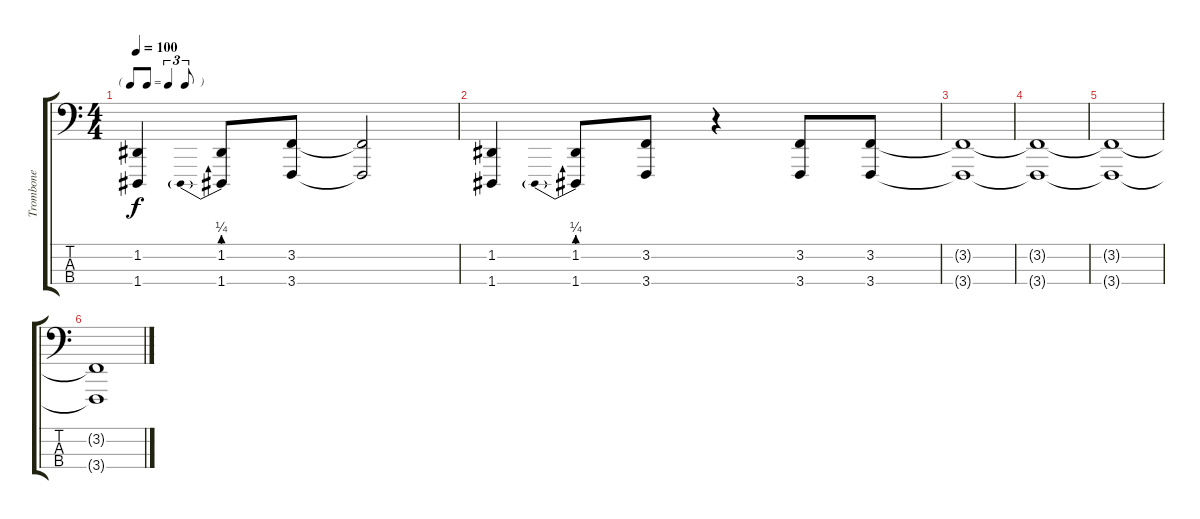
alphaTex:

\track ("Trombone" "Trombone") {instrument trombone}
\staff {score tabs}
\tuning (G2 D2 A1 D1) {hide}
\ts (4 4)
\tf triplet8th
\tempo 100
\clef f4
\ks c
(1.2 1.4).4{dy f} (1.2 1.4{be (prebend 0 1 60 1)}).8 (3.2 3.4).8 (3.2{t} 3.4{t}).2 |
(1.2 1.4).4 (1.2 1.4{be (prebend 0 1 60 1)}).8 (3.2 3.4).8 r.4 (3.2 3.4).8 (3.2 3.4).8 |
(3.2{t} 3.4{t}).1 |
(3.2{t} 3.4{t}).1 |
(3.2{t} 3.4{t}).1 |
(3.2{t} 3.4{t}).1
